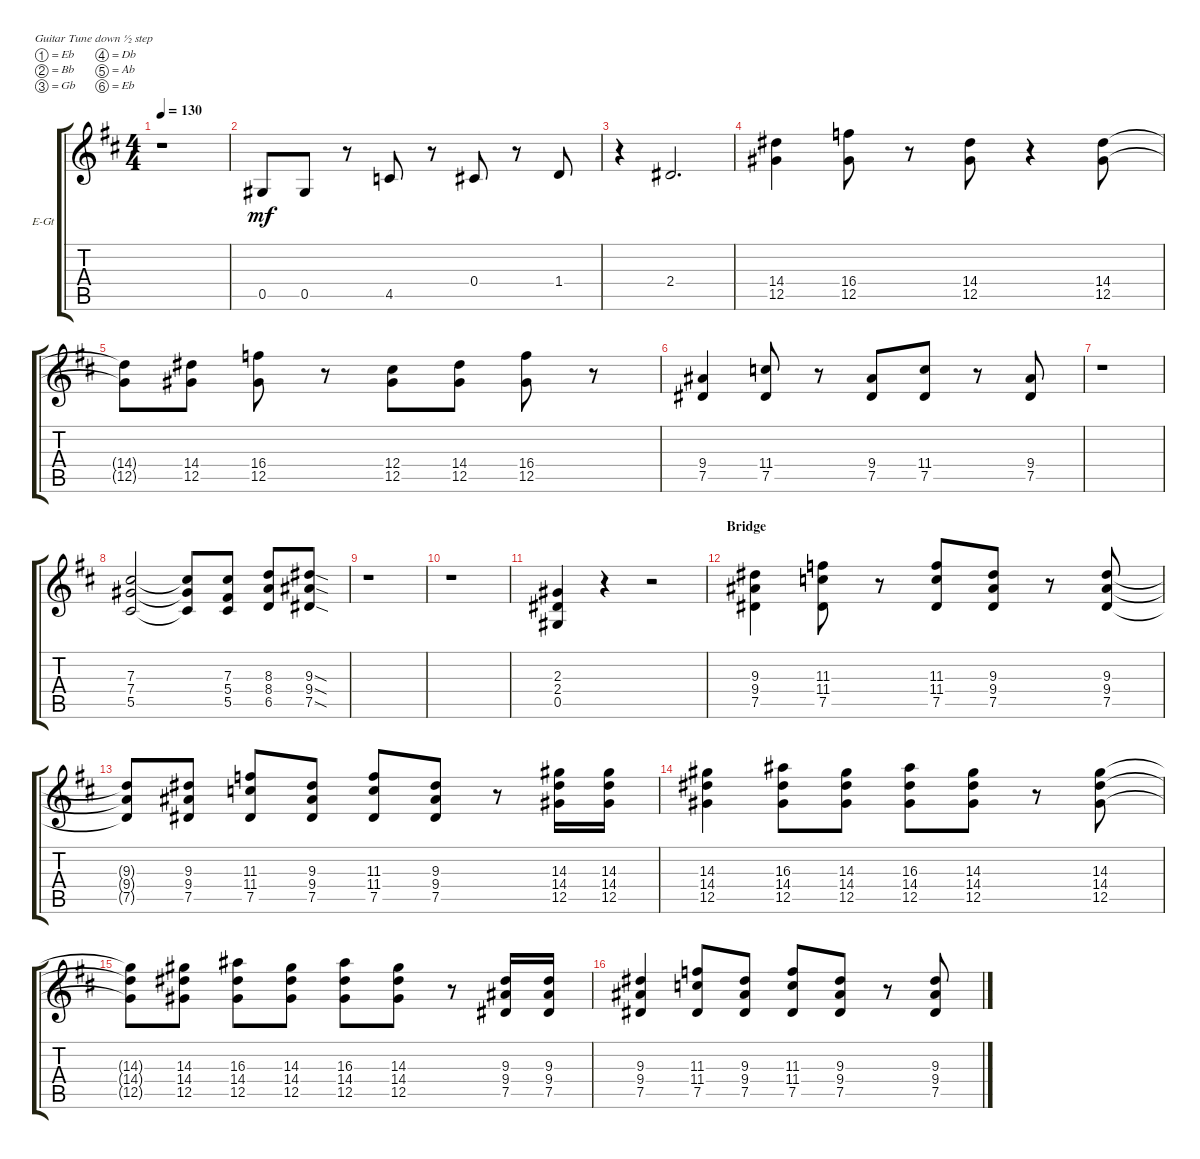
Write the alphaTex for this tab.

\defaultSystemsLayout 4
\bracketExtendMode groupsimilarinstruments
\firstSystemTrackNameOrientation horizontal
\otherSystemsTrackNameOrientation horizontal
\track ("ACE FREHLEY" "E-Gt") {instrument distortionguitar}
\staff {score tabs}
\tuning (Eb4 Bb3 Gb3 Db3 Ab2 Eb2)
\ts (4 4)
\tempo 130
\clef g2
\ks d
r.1{dy mf} |
0.5.8 0.5.8 r.8 4.5.8 r.8 0.4.8 r.8 1.4.8 |
r.4 2.4.2{d} |
(12.5 14.4).4 (16.4 12.5).8 r.8 (12.5 14.4).8 r.4 (14.4 12.5).8 |
(14.4{t} 12.5{t}).8 (12.5 14.4).8 (16.4 12.5).8 r.8 (12.4 12.5).8 (14.4 12.5).8 (16.4 12.5).8 r.8 |
(7.5 9.4).4 (11.4 7.5).8 r.8 (7.5 9.4).8 (11.4 7.5).8 r.8 (7.5 9.4).8 |
r.1 |
(5.5 7.4 7.3).2 (5.5{t} 7.4{t} 7.3{t}).8 (7.3 5.4 5.5).8 (6.5 8.4 8.3).8 (9.3{sod} 9.4{sod} 7.5{sod}).8 |
r.1 |
r.1 |
(2.3 2.4 0.5).4 r.4 r.2 |
\section ("" "Bridge")
(7.5 9.4 9.3).4{beam invert} (11.3 11.4 7.5).8{beam invert} r.8 (7.5 11.4 11.3).8 (9.3 9.4 7.5).8 r.8 (7.5 9.4 9.3).8 |
(7.5{t} 9.4{t} 9.3{t}).8 (7.5 9.4 9.3).8 (11.3 11.4 7.5).8 (7.5 9.4 9.3).8 (11.3 11.4 7.5).8 (9.3 9.4 7.5).8 r.8 (12.5 14.4 14.3).16 (14.3 14.4 12.5).16 |
(12.5 14.4 14.3).4 (16.3 14.4 12.5).8 (12.5 14.4 14.3).8 (16.3 14.4 12.5).8 (14.4 14.3 12.5).8 r.8 (12.5 14.4 14.3).8 |
(12.5{t} 14.4{t} 14.3{t}).8 (14.3 14.4 12.5).8 (12.5 14.4 16.3).8 (14.3 14.4 12.5).8 (12.5 14.4 16.3).8 (14.3 14.4 12.5).8 r.8 (7.5 9.4 9.3).16 (9.3 9.4 7.5).16 |
(7.5 9.4 9.3).4 (7.5 11.4 11.3).8 (7.5 9.4 9.3).8 (7.5 11.4 11.3).8 (7.5 9.4 9.3).8 r.8 (9.3 9.4 7.5).8
